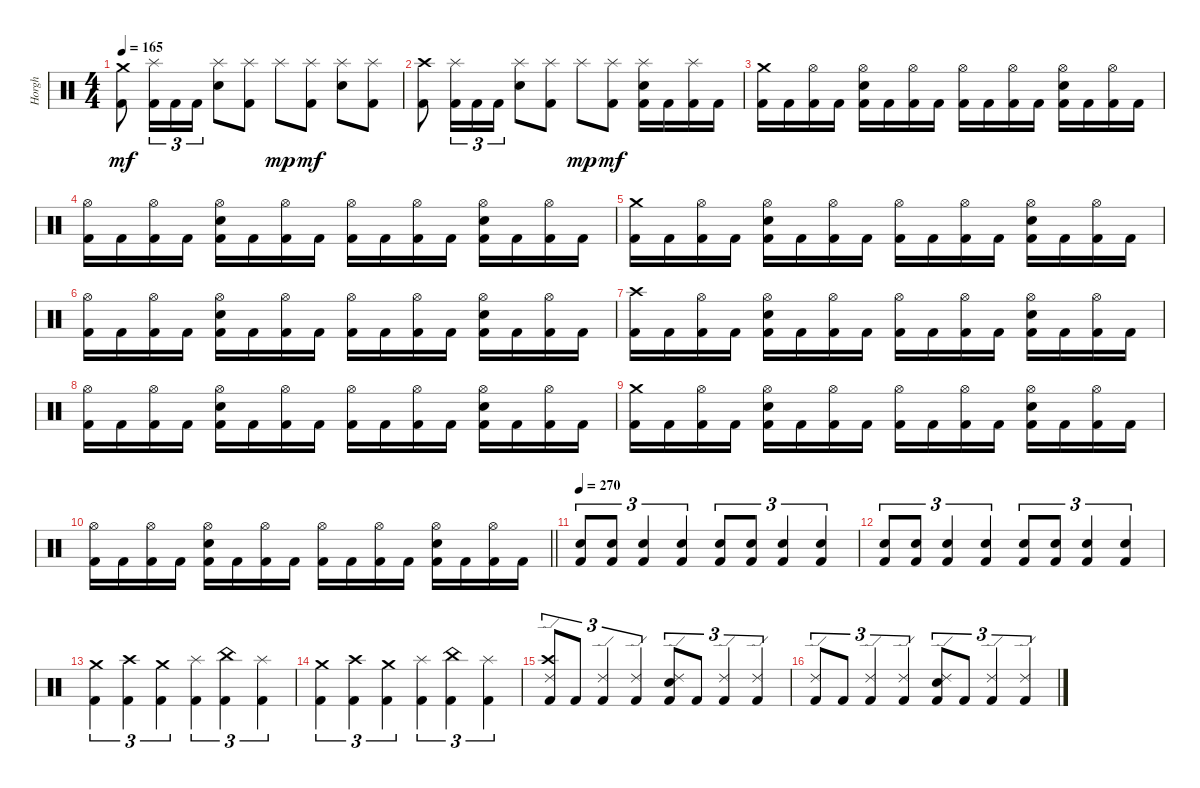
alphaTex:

\track ("Horgh" "Horgh") {instrument percussion}
\staff {score}
\articulation defaults
\ts (4 4)
\tempo 165
\clef neutral
\ks c
("Crash medium (hit)" "Kick (hit) 2").8{dy mf} ("Splash (hit)" "Kick (hit) 2").16{tu (3 2)} "Kick (hit) 2".16{tu (3 2)} "Kick (hit) 2".16{tu (3 2)} ("Splash (hit)" "Electric Snare (hit)").8 ("Splash (hit)" "Kick (hit) 2").8 "Splash (hit)".8{dy mp} ("Splash (hit)" "Kick (hit) 2").8{dy mf} ("Splash (hit)" "Electric Snare (hit)").8 ("Splash (hit)" "Kick (hit) 2").8 |
("Crash high (hit)" "Kick (hit) 2").8 ("Splash (hit)" "Kick (hit) 2").16{tu (3 2)} "Kick (hit) 2".16{tu (3 2)} "Kick (hit) 2".16{tu (3 2)} ("Splash (hit)" "Electric Snare (hit)").8 ("Splash (hit)" "Kick (hit) 2").8 "Splash (hit)".8{dy mp} ("Splash (hit)" "Kick (hit) 2").8{dy mf} ("Splash (hit)" "Electric Snare (hit)" "Kick (hit) 2").16 "Kick (hit) 2".16 ("Splash (hit)" "Kick (hit) 2").16 "Kick (hit) 2".16 |
("Crash medium (hit)" "Kick (hit) 2").16 "Kick (hit) 2".16 ("Hi-Hat (open)" "Kick (hit) 2").16 "Kick (hit) 2".16 ("Hi-Hat (open)" "Electric Snare (hit)" "Kick (hit) 2").16 "Kick (hit) 2".16 ("Hi-Hat (open)" "Kick (hit) 2").16 "Kick (hit) 2".16 ("Hi-Hat (open)" "Kick (hit) 2").16 "Kick (hit) 2".16 ("Hi-Hat (open)" "Kick (hit) 2").16 "Kick (hit) 2".16 ("Hi-Hat (open)" "Electric Snare (hit)" "Kick (hit) 2").16 "Kick (hit) 2".16 ("Hi-Hat (open)" "Kick (hit) 2").16 "Kick (hit) 2".16 |
("Hi-Hat (open)" "Kick (hit) 2").16 "Kick (hit) 2".16 ("Hi-Hat (open)" "Kick (hit) 2").16 "Kick (hit) 2".16 ("Hi-Hat (open)" "Electric Snare (hit)" "Kick (hit) 2").16 "Kick (hit) 2".16 ("Hi-Hat (open)" "Kick (hit) 2").16 "Kick (hit) 2".16 ("Hi-Hat (open)" "Kick (hit) 2").16 "Kick (hit) 2".16 ("Hi-Hat (open)" "Kick (hit) 2").16 "Kick (hit) 2".16 ("Hi-Hat (open)" "Electric Snare (hit)" "Kick (hit) 2").16 "Kick (hit) 2".16 ("Hi-Hat (open)" "Kick (hit) 2").16 "Kick (hit) 2".16 |
("Crash medium (hit)" "Kick (hit) 2").16 "Kick (hit) 2".16 ("Hi-Hat (open)" "Kick (hit) 2").16 "Kick (hit) 2".16 ("Hi-Hat (open)" "Electric Snare (hit)" "Kick (hit) 2").16 "Kick (hit) 2".16 ("Hi-Hat (open)" "Kick (hit) 2").16 "Kick (hit) 2".16 ("Hi-Hat (open)" "Kick (hit) 2").16 "Kick (hit) 2".16 ("Hi-Hat (open)" "Kick (hit) 2").16 "Kick (hit) 2".16 ("Hi-Hat (open)" "Electric Snare (hit)" "Kick (hit) 2").16 "Kick (hit) 2".16 ("Hi-Hat (open)" "Kick (hit) 2").16 "Kick (hit) 2".16 |
("Hi-Hat (open)" "Kick (hit) 2").16 "Kick (hit) 2".16 ("Hi-Hat (open)" "Kick (hit) 2").16 "Kick (hit) 2".16 ("Hi-Hat (open)" "Electric Snare (hit)" "Kick (hit) 2").16 "Kick (hit) 2".16 ("Hi-Hat (open)" "Kick (hit) 2").16 "Kick (hit) 2".16 ("Hi-Hat (open)" "Kick (hit) 2").16 "Kick (hit) 2".16 ("Hi-Hat (open)" "Kick (hit) 2").16 "Kick (hit) 2".16 ("Hi-Hat (open)" "Electric Snare (hit)" "Kick (hit) 2").16 "Kick (hit) 2".16 ("Hi-Hat (open)" "Kick (hit) 2").16 "Kick (hit) 2".16 |
("Crash high (hit)" "Kick (hit) 2").16 "Kick (hit) 2".16 ("Hi-Hat (open)" "Kick (hit) 2").16 "Kick (hit) 2".16 ("Hi-Hat (open)" "Electric Snare (hit)" "Kick (hit) 2").16 "Kick (hit) 2".16 ("Hi-Hat (open)" "Kick (hit) 2").16 "Kick (hit) 2".16 ("Hi-Hat (open)" "Kick (hit) 2").16 "Kick (hit) 2".16 ("Hi-Hat (open)" "Kick (hit) 2").16 "Kick (hit) 2".16 ("Hi-Hat (open)" "Electric Snare (hit)" "Kick (hit) 2").16 "Kick (hit) 2".16 ("Hi-Hat (open)" "Kick (hit) 2").16 "Kick (hit) 2".16 |
("Hi-Hat (open)" "Kick (hit) 2").16 "Kick (hit) 2".16 ("Hi-Hat (open)" "Kick (hit) 2").16 "Kick (hit) 2".16 ("Hi-Hat (open)" "Electric Snare (hit)" "Kick (hit) 2").16 "Kick (hit) 2".16 ("Hi-Hat (open)" "Kick (hit) 2").16 "Kick (hit) 2".16 ("Hi-Hat (open)" "Kick (hit) 2").16 "Kick (hit) 2".16 ("Hi-Hat (open)" "Kick (hit) 2").16 "Kick (hit) 2".16 ("Hi-Hat (open)" "Electric Snare (hit)" "Kick (hit) 2").16 "Kick (hit) 2".16 ("Hi-Hat (open)" "Kick (hit) 2").16 "Kick (hit) 2".16 |
("Crash medium (hit)" "Kick (hit) 2").16 "Kick (hit) 2".16 ("Hi-Hat (open)" "Kick (hit) 2").16 "Kick (hit) 2".16 ("Hi-Hat (open)" "Electric Snare (hit)" "Kick (hit) 2").16 "Kick (hit) 2".16 ("Hi-Hat (open)" "Kick (hit) 2").16 "Kick (hit) 2".16 ("Hi-Hat (open)" "Kick (hit) 2").16 "Kick (hit) 2".16 ("Hi-Hat (open)" "Kick (hit) 2").16 "Kick (hit) 2".16 ("Hi-Hat (open)" "Electric Snare (hit)" "Kick (hit) 2").16 "Kick (hit) 2".16 ("Hi-Hat (open)" "Kick (hit) 2").16 "Kick (hit) 2".16 |
\barLineRight lightlight
("Hi-Hat (open)" "Kick (hit) 2").16 "Kick (hit) 2".16 ("Hi-Hat (open)" "Kick (hit) 2").16 "Kick (hit) 2".16 ("Hi-Hat (open)" "Electric Snare (hit)" "Kick (hit) 2").16 "Kick (hit) 2".16 ("Hi-Hat (open)" "Kick (hit) 2").16 "Kick (hit) 2".16 ("Hi-Hat (open)" "Kick (hit) 2").16 "Kick (hit) 2".16 ("Hi-Hat (open)" "Kick (hit) 2").16 "Kick (hit) 2".16 ("Hi-Hat (open)" "Electric Snare (hit)" "Kick (hit) 2").16 "Kick (hit) 2".16 ("Hi-Hat (open)" "Kick (hit) 2").16 "Kick (hit) 2".16 |
\tempo 270
("Electric Snare (hit)" "Kick (hit) 2").8{tu (3 2)} ("Electric Snare (hit)" "Kick (hit) 2").8{tu (3 2)} ("Electric Snare (hit)" "Kick (hit) 2").4{tu (3 2)} ("Electric Snare (hit)" "Kick (hit) 2").4{tu (3 2)} ("Electric Snare (hit)" "Kick (hit) 2").8{tu (3 2)} ("Electric Snare (hit)" "Kick (hit) 2").8{tu (3 2)} ("Electric Snare (hit)" "Kick (hit) 2").4{tu (3 2)} ("Electric Snare (hit)" "Kick (hit) 2").4{tu (3 2)} |
("Electric Snare (hit)" "Kick (hit) 2").8{tu (3 2)} ("Electric Snare (hit)" "Kick (hit) 2").8{tu (3 2)} ("Electric Snare (hit)" "Kick (hit) 2").4{tu (3 2)} ("Electric Snare (hit)" "Kick (hit) 2").4{tu (3 2)} ("Electric Snare (hit)" "Kick (hit) 2").8{tu (3 2)} ("Electric Snare (hit)" "Kick (hit) 2").8{tu (3 2)} ("Electric Snare (hit)" "Kick (hit) 2").4{tu (3 2)} ("Electric Snare (hit)" "Kick (hit) 2").4{tu (3 2)} |
("Crash medium (hit)" "Kick (hit) 2").4{tu (3 2)} ("Crash high (hit)" "Kick (hit) 2").4{tu (3 2)} ("Crash medium (hit)" "Kick (hit) 2").4{tu (3 2)} ("Splash (hit)" "Kick (hit) 2").4{tu (3 2)} ("China (hit)" "Kick (hit) 2").4{tu (3 2)} ("Splash (hit)" "Kick (hit) 2").4{tu (3 2)} |
("Crash medium (hit)" "Kick (hit) 2").4{tu (3 2)} ("Crash high (hit)" "Kick (hit) 2").4{tu (3 2)} ("Crash medium (hit)" "Kick (hit) 2").4{tu (3 2)} ("Splash (hit)" "Kick (hit) 2").4{tu (3 2)} ("China (hit)" "Kick (hit) 2").4{tu (3 2)} ("Splash (hit)" "Kick (hit) 2").4{tu (3 2)} |
("Crash high (hit)" "Ride (edge) 2" "Kick (hit) 2").8{tu (3 2)} "Kick (hit) 2".8{tu (3 2)} ("Ride (edge) 2" "Kick (hit) 2").4{tu (3 2)} ("Ride (edge) 2" "Kick (hit) 2").4{tu (3 2)} ("Ride (edge) 2" "Electric Snare (hit)" "Kick (hit) 2").8{tu (3 2)} "Kick (hit) 2".8{tu (3 2)} ("Ride (edge) 2" "Kick (hit) 2").4{tu (3 2)} ("Ride (edge) 2" "Kick (hit) 2").4{tu (3 2)} |
("Ride (edge) 2" "Kick (hit) 2").8{tu (3 2)} "Kick (hit) 2".8{tu (3 2)} ("Ride (edge) 2" "Kick (hit) 2").4{tu (3 2)} ("Ride (edge) 2" "Kick (hit) 2").4{tu (3 2)} ("Ride (edge) 2" "Electric Snare (hit)" "Kick (hit) 2").8{tu (3 2)} "Kick (hit) 2".8{tu (3 2)} ("Ride (edge) 2" "Kick (hit) 2").4{tu (3 2)} ("Ride (edge) 2" "Kick (hit) 2").4{tu (3 2)}
